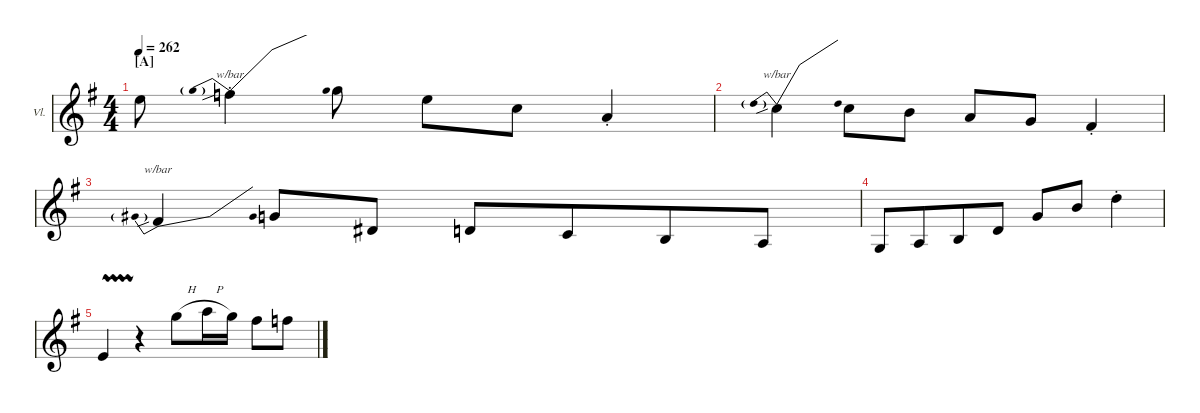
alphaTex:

\hideDynamics
\bracketExtendMode groupsimilarinstruments
\firstSystemTrackNameOrientation horizontal
\otherSystemsTrackNameOrientation horizontal
\track ("Violin" "Vl.") {instrument violin}
\staff {score}
\tuning (E5 A4 D4 G3)
\ts (4 4)
\section ("A" "")
\tempo 262
\clef g2
\ks g
0.1.8{dy mf} 3.1{sib st}.4{tbe (predivedive default 0 -4 30 0)} 3.1.8 0.1.8 10.3.8 0.2{st}.4 |
5.2{sib}.4{tbe (predivedive default 0 -4 43.199999999999996 0)} 3.2.8 2.2.8 0.2.8 5.3.8 4.3{st}.4 |
6.3{sib}.4{tbe (predivedive default 0 -4 30 0)} 5.3.8 1.3.8 0.3.8 5.4.8{beam merge} 4.4.8 2.4.8 |
0.4.8 2.4.8{beam merge} 4.4.8 0.3.8 5.3.8 2.2.8 5.2{st}.4 |
2.3{vw}.4 r.4 3.1{h}.8 5.1{h}.16 3.1.16 2.1.8 1.1.8
